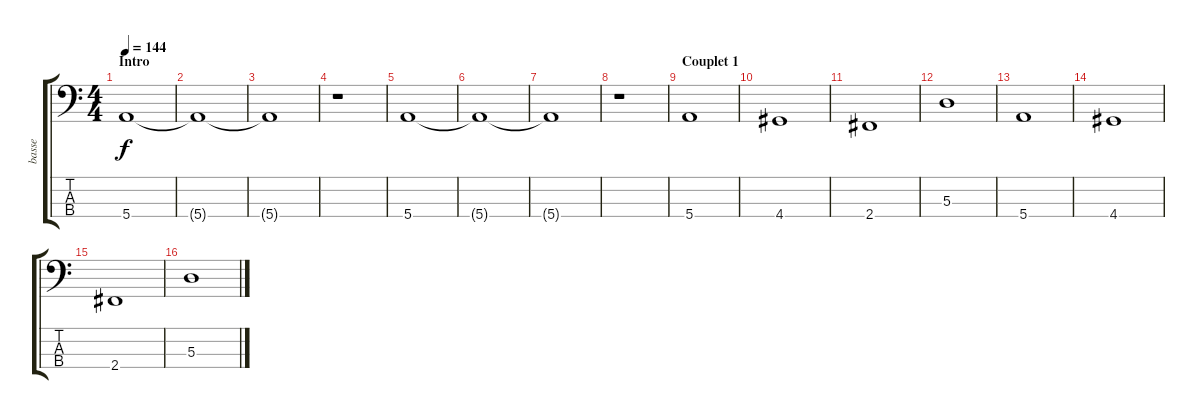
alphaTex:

\track ("basse" "basse") {instrument electricbassfinger}
\staff {score tabs}
\tuning (G2 D2 A1 E1) {hide}
\ts (4 4)
\section ("" "Intro")
\tempo 144
\clef f4
\ks c
5.4.1{dy f instrument electricbassfinger} |
5.4{t}.1 |
5.4{t}.1 |
r.1 |
5.4.1 |
5.4{t}.1 |
5.4{t}.1 |
r.1 |
\section ("" "Couplet 1")
5.4.1 |
4.4.1 |
2.4.1 |
5.3.1 |
5.4.1 |
4.4.1 |
2.4.1 |
5.3.1
